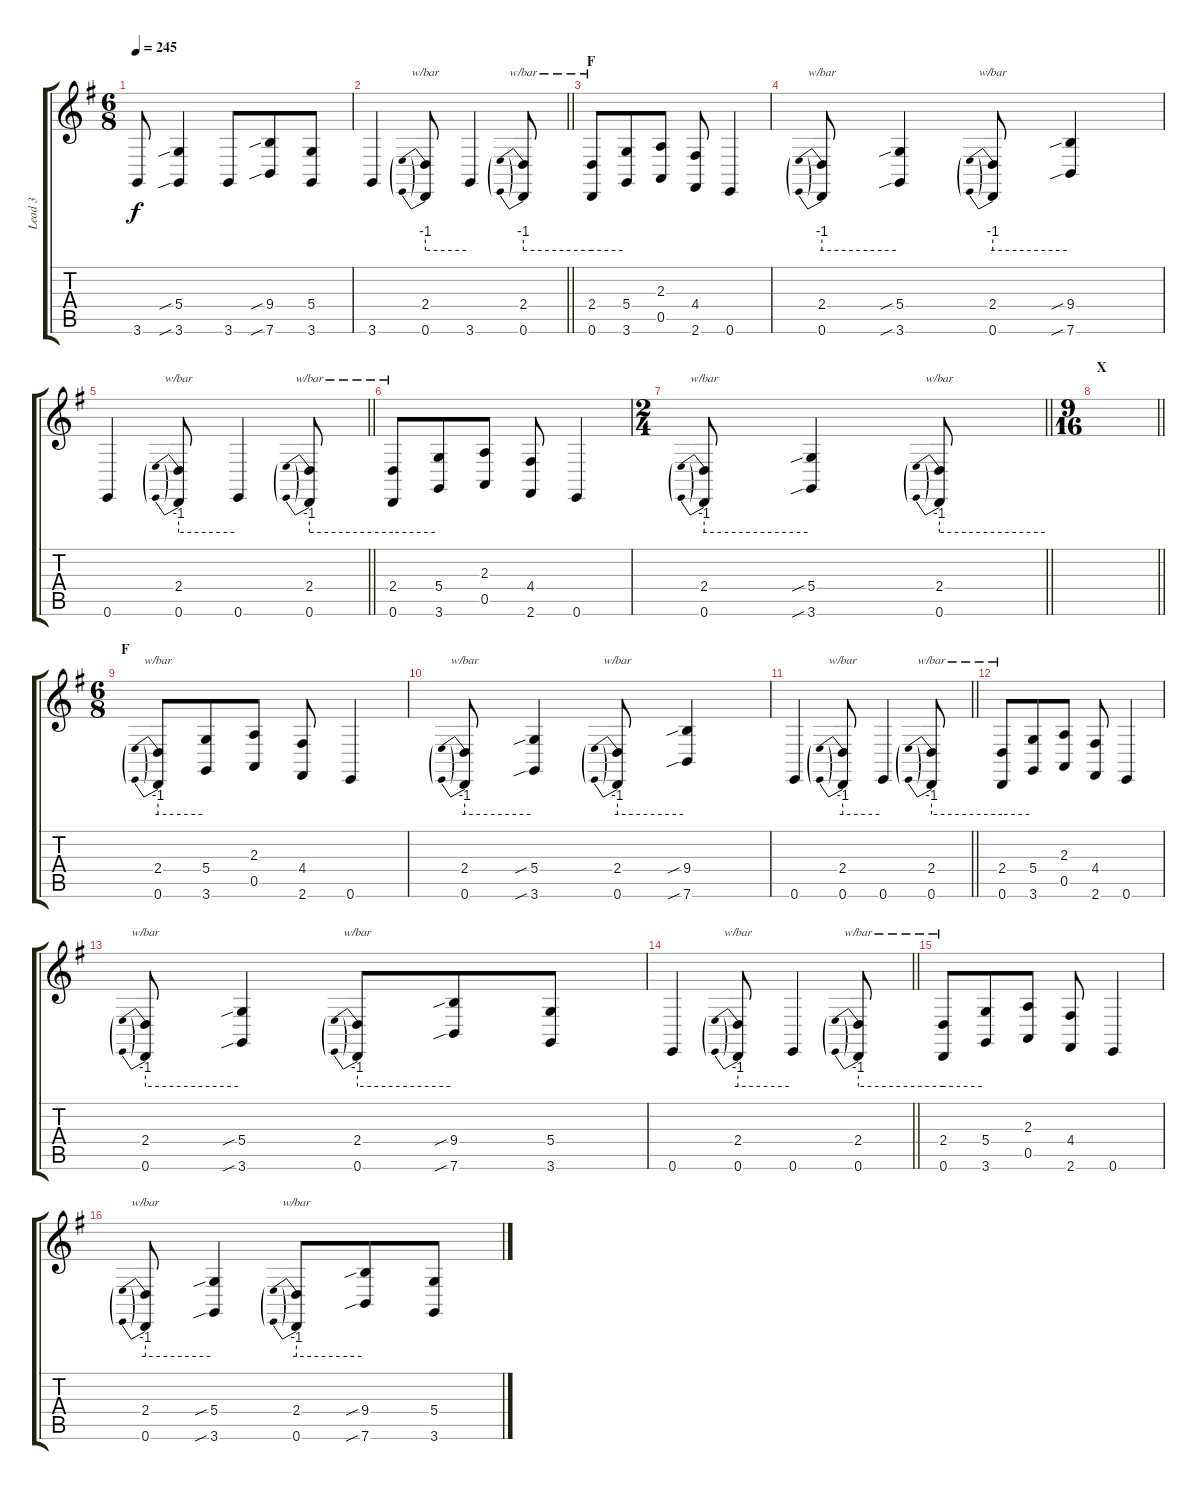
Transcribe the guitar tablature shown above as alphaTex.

\track ("Lead 3" "Lead 3") {instrument lead2sawtooth}
\staff {score tabs}
\tuning (E4 B3 G3 D3 A2 E2) {hide}
\ts (6 8)
\tempo 245
\clef g2
\ks eminor
3.6.8{dy f} (5.4{sib} 3.6{sib}).4 3.6.8 (9.4{sib} 7.6{sib}).8 (5.4 3.6).8 |
\barLineRight lightlight
3.6.4 (2.4 0.6).8{tbe (predive default 0 -4 60 -4)} 3.6.4 (2.4 0.6).8{tbe (predive default 0 -4 60 -4)} |
\section ("" "F")
(2.4 0.6).8{tbe (hold default 0 -4 60 -4)} (5.4 3.6).8 (2.3 0.5).8 (4.4 2.6).8 0.6.4 |
(2.4 0.6).8{tbe (predive default 0 -4 60 -4)} (5.4{sib} 3.6{sib}).4 (2.4 0.6).8{tbe (predive default 0 -4 60 -4)} (9.4{sib} 7.6{sib}).4 |
\barLineRight lightlight
0.6.4 (2.4 0.6).8{tbe (predive default 0 -4 60 -4)} 0.6.4 (2.4 0.6).8{tbe (predive default 0 -4 60 -4)} |
\section ("" "")
(2.4 0.6).8{tbe (hold default 0 -4 60 -4)} (5.4 3.6).8 (2.3 0.5).8 (4.4 2.6).8 0.6.4 |
\ts (2 4)
\barLineRight lightlight
(2.4 0.6).8{tbe (predive default 0 -4 60 -4)} (5.4{sib} 3.6{sib}).4 (2.4 0.6).8{tbe (predive default 0 -4 60 -4)} |
\ts (9 16)
\section ("" "X")
\barLineRight lightlight
|
\ts (6 8)
\section ("" "F")
(2.4 0.6).8{tbe (predive default 0 -4 60 -4)} (5.4 3.6).8 (2.3 0.5).8 (4.4 2.6).8 0.6.4 |
(2.4 0.6).8{tbe (predive default 0 -4 60 -4)} (5.4{sib} 3.6{sib}).4 (2.4 0.6).8{tbe (predive default 0 -4 60 -4)} (9.4{sib} 7.6{sib}).4 |
\barLineRight lightlight
0.6.4 (2.4 0.6).8{tbe (predive default 0 -4 60 -4)} 0.6.4 (2.4 0.6).8{tbe (predive default 0 -4 60 -4)} |
\section ("" "")
(2.4 0.6).8{tbe (hold default 0 -4 60 -4)} (5.4 3.6).8 (2.3 0.5).8 (4.4 2.6).8 0.6.4 |
(2.4 0.6).8{tbe (predive default 0 -4 60 -4)} (5.4{sib} 3.6{sib}).4 (2.4 0.6).8{tbe (predive default 0 -4 60 -4)} (9.4{sib} 7.6{sib}).8 (5.4 3.6).8 |
\barLineRight lightlight
0.6.4 (2.4 0.6).8{tbe (predive default 0 -4 60 -4)} 0.6.4 (2.4 0.6).8{tbe (predive default 0 -4 60 -4)} |
\section ("" "")
(2.4 0.6).8{tbe (hold default 0 -4 60 -4)} (5.4 3.6).8 (2.3 0.5).8 (4.4 2.6).8 0.6.4 |
(2.4 0.6).8{tbe (predive default 0 -4 60 -4)} (5.4{sib} 3.6{sib}).4 (2.4 0.6).8{tbe (predive default 0 -4 60 -4)} (9.4{sib} 7.6{sib}).8 (5.4 3.6).8
